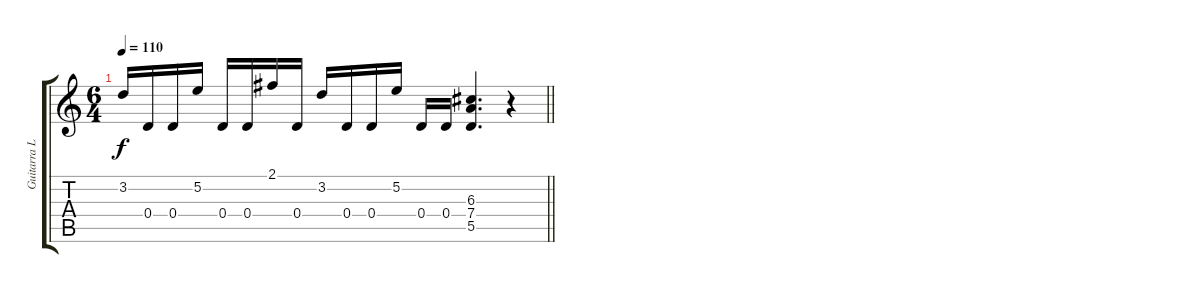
\track ("Guitarra Ld. " "Guitarra L") {instrument distortionguitar}
\staff {score tabs}
\tuning (E4 B3 G3 D3 A2 E2) {hide}
\ts (6 4)
\tempo 110
\clef g2
\barLineRight lightlight
\ks c
3.2.16{dy f} 0.4.16 0.4.16 5.2.16 0.4.16 0.4.16 2.1.16 0.4.16 3.2.16 0.4.16 0.4.16 5.2.16 0.4.16 0.4.16 (6.3 7.4 5.5).4{d} r.4
